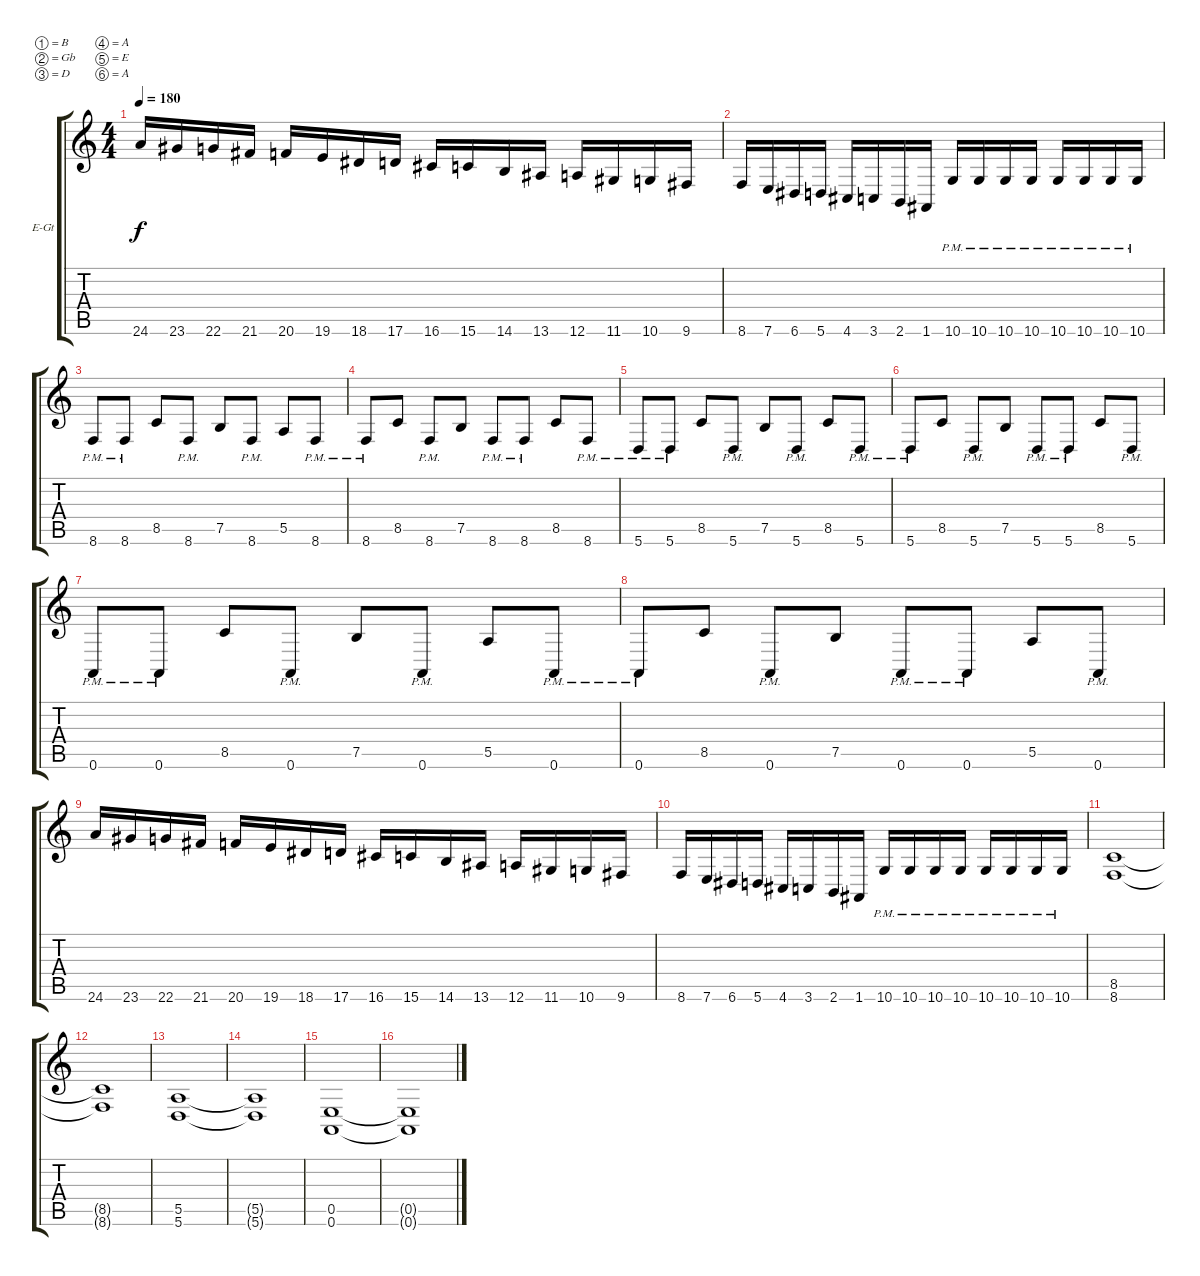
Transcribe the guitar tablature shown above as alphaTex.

\bracketExtendMode groupsimilarinstruments
\firstSystemTrackNameOrientation horizontal
\otherSystemsTrackNameOrientation horizontal
\track ("Git 2" "E-Gt") {instrument distortionguitar}
\staff {score tabs}
\tuning (B3 Gb3 D3 A2 E2 A1)
\ts (4 4)
\tempo 180
\clef g2
\ks c
24.6.16{dy f} 23.6.16 22.6.16 21.6.16 20.6.16 19.6.16 18.6.16 17.6.16 16.6.16 15.6.16 14.6.16 13.6.16 12.6.16 11.6.16 10.6.16 9.6.16 |
8.6.16 7.6.16 6.6.16 5.6.16 4.6.16 3.6.16 2.6.16 1.6.16 10.6{pm}.16 10.6{pm}.16 10.6{pm}.16 10.6{pm}.16 10.6{pm}.16 10.6{pm}.16 10.6{pm}.16 10.6{pm}.16 |
8.6{pm}.8 8.6{pm}.8 8.5.8 8.6{pm}.8 7.5.8 8.6{pm}.8 5.5.8 8.6{pm}.8 |
8.6{pm}.8 8.5.8 8.6{pm}.8 7.5.8 8.6{pm}.8 8.6{pm}.8 8.5.8 8.6{pm}.8 |
5.6{pm}.8 5.6{pm}.8 8.5.8 5.6{pm}.8 7.5.8 5.6{pm}.8 8.5.8 5.6{pm}.8 |
5.6{pm}.8 8.5.8 5.6{pm}.8 7.5.8 5.6{pm}.8 5.6{pm}.8 8.5.8 5.6{pm}.8 |
0.6{pm}.8 0.6{pm}.8 8.5.8 0.6{pm}.8 7.5.8 0.6{pm}.8 5.5.8 0.6{pm}.8 |
0.6{pm}.8 8.5.8 0.6{pm}.8 7.5.8 0.6{pm}.8 0.6{pm}.8 5.5.8 0.6{pm}.8 |
24.6.16 23.6.16 22.6.16 21.6.16 20.6.16 19.6.16 18.6.16 17.6.16 16.6.16 15.6.16 14.6.16 13.6.16 12.6.16 11.6.16 10.6.16 9.6.16 |
8.6.16 7.6.16 6.6.16 5.6.16 4.6.16 3.6.16 2.6.16 1.6.16 10.6{pm}.16 10.6{pm}.16 10.6{pm}.16 10.6{pm}.16 10.6{pm}.16 10.6{pm}.16 10.6{pm}.16 10.6{pm}.16 |
(8.5 8.6).1 |
(8.5{t} 8.6{t}).1 |
(5.5 5.6).1 |
(5.5{t} 5.6{t}).1 |
(0.5 0.6).1 |
(0.5{t} 0.6{t}).1
